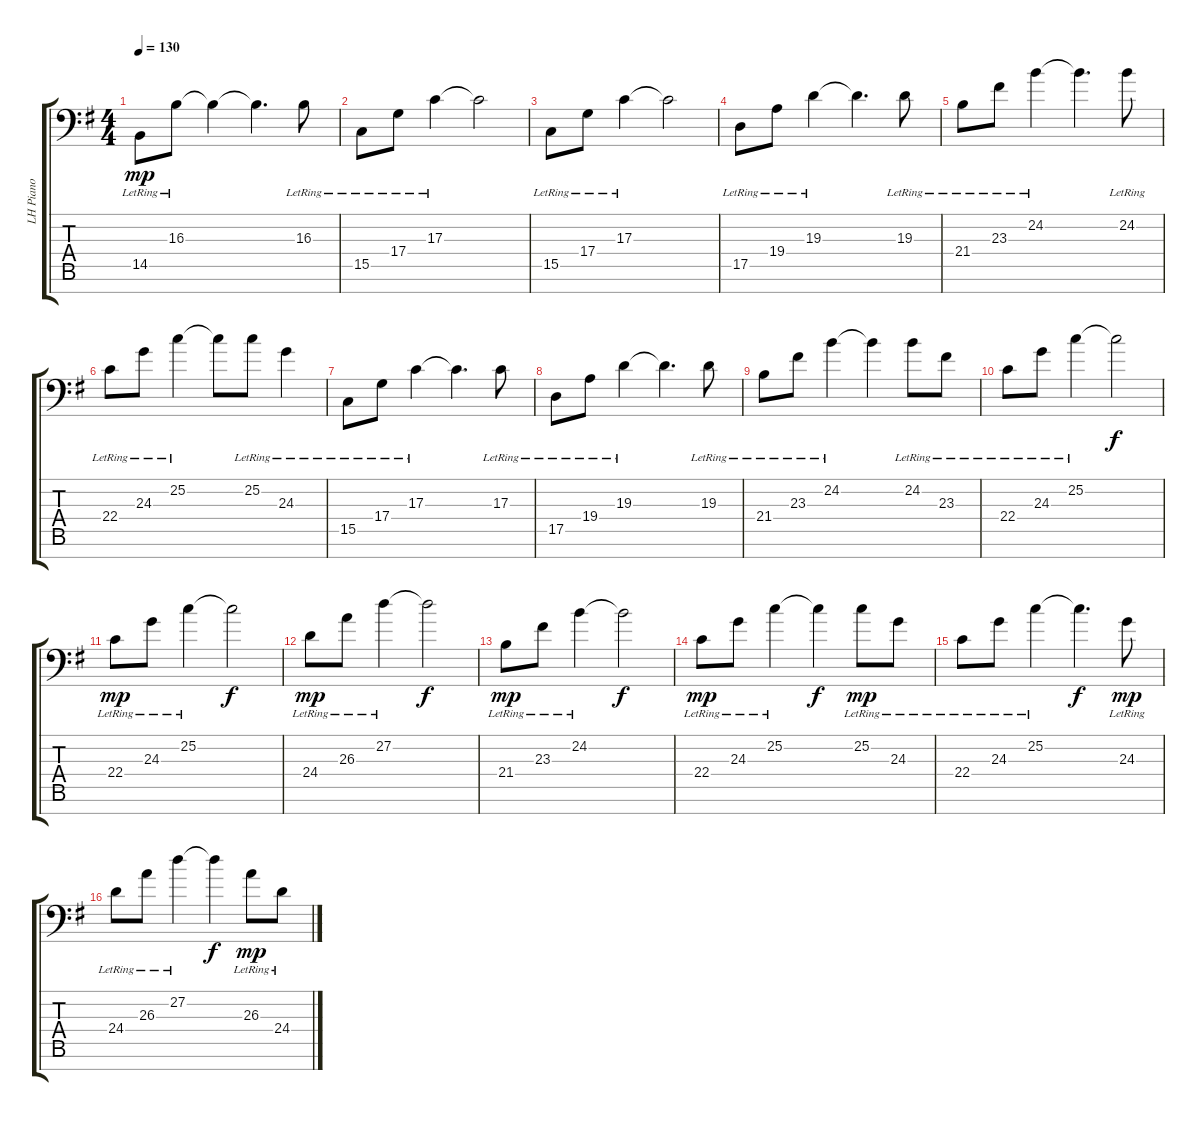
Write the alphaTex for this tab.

\track ("LH Piano" "LH Piano") {instrument acousticgrandpiano}
\staff {score tabs}
\tuning (E3 B2 G2 D2 A1 E1 A0) {hide}
\ts (4 4)
\tempo 130
\clef f4
\ks g
14.5{lr}.8{dy mp} 16.3{lr}.8 16.3{t}.4 16.3{t}.4{d} 16.3{lr}.8 |
15.5{lr}.8 17.4{lr}.8 17.3{lr}.4 17.3{t}.2 |
15.5{lr}.8 17.4{lr}.8 17.3{lr}.4 17.3{t}.2 |
17.5{lr}.8 19.4{lr}.8 19.3{lr}.4 19.3{t}.4{d} 19.3{lr}.8 |
21.4{lr}.8 23.3{lr}.8 24.2{lr}.4 24.2{t}.4{d} 24.2{lr}.8 |
22.4{lr}.8 24.3{lr}.8 25.2{lr}.4 25.2{t}.8 25.2{lr}.8 24.3{lr}.4 |
15.5{lr}.8 17.4{lr}.8 17.3{lr}.4 17.3{t}.4{d} 17.3{lr}.8 |
17.5{lr}.8 19.4{lr}.8 19.3{lr}.4 19.3{t}.4{d} 19.3{lr}.8 |
21.4{lr}.8 23.3{lr}.8 24.2{lr}.4 24.2{t}.4 24.2{lr}.8 23.3{lr}.8 |
22.4{lr}.8 24.3{lr}.8 25.2{lr}.4 25.2{t}.2{dy f} |
22.4{lr}.8{dy mp} 24.3{lr}.8 25.2{lr}.4 25.2{t}.2{dy f} |
24.4{lr}.8{dy mp} 26.3{lr}.8 27.2{lr}.4 27.2{t}.2{dy f} |
21.4{lr}.8{dy mp} 23.3{lr}.8 24.2{lr}.4 24.2{t}.2{dy f} |
22.4{lr}.8{dy mp} 24.3{lr}.8 25.2{lr}.4 25.2{t}.4{dy f} 25.2{lr}.8{dy mp} 24.3{lr}.8 |
22.4{lr}.8 24.3{lr}.8 25.2{lr}.4 25.2{t}.4{d dy f} 24.3{lr}.8{dy mp} |
24.4{lr}.8 26.3{lr}.8 27.2{lr}.4 27.2{t}.4{dy f} 26.3{lr}.8{dy mp} 24.4{lr}.8
